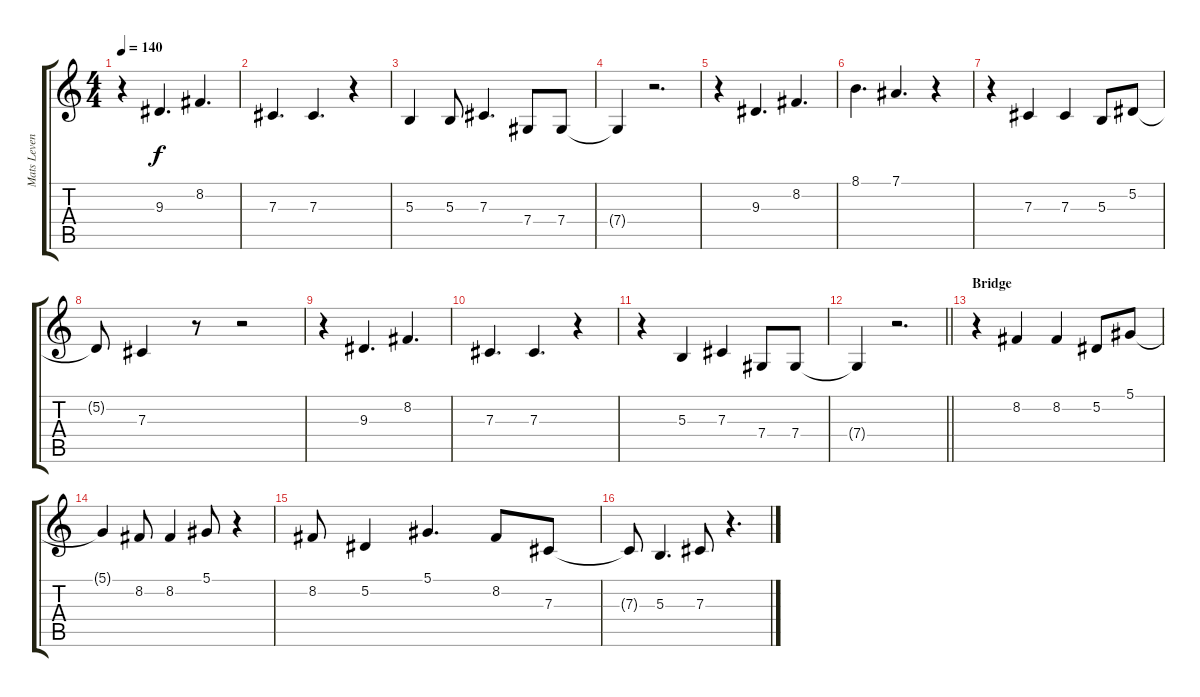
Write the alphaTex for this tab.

\track ("Mats Leven" "Mats Leven") {instrument lead2sawtooth}
\staff {score tabs}
\tuning (Eb4 Bb3 Gb3 Db3 Ab2 Eb2) {hide}
\ts (4 4)
\tempo 140
\clef g2
\ks c
r.4{dy f} 9.3.4{d} 8.2.4{d} |
7.3.4{d} 7.3.4{d} r.4 |
5.3.4 5.3.8 7.3.4{d} 7.4.8 7.4.8 |
7.4{t}.4 r.2{d} |
r.4 9.3.4{d} 8.2.4{d} |
8.1.4{d} 7.1.4{d} r.4 |
r.4 7.3.4 7.3.4 5.3.8 5.2.8 |
5.2{t}.8 7.3.4 r.8 r.2 |
r.4 9.3.4{d} 8.2.4{d} |
7.3.4{d} 7.3.4{d} r.4 |
r.4 5.3.4 7.3.4 7.4.8 7.4.8 |
\barLineRight lightlight
7.4{t}.4 r.2{d} |
\section ("" "Bridge")
r.4 8.2.4 8.2.4 5.2.8 5.1.8 |
5.1{t}.4 8.2.8 8.2.4 5.1.8 r.4 |
8.2.8 5.2.4 5.1.4{d} 8.2.8 7.3.8 |
7.3{t}.8 5.3.4{d} 7.3.8 r.4{d}
